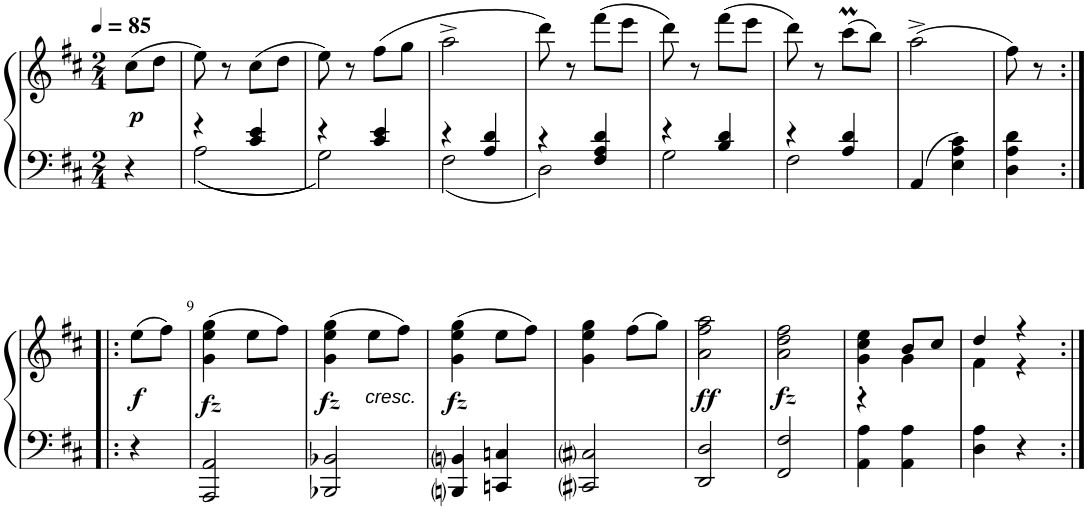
**kern	**kern	**dynam
*part1	*part1	*part1
*staff2	*staff1	*staff1/2
*I"Midi_1	*	*
*clefF4	*clefG2	*
*k[f#c#]	*k[f#c#]	*
*M2/4	*M2/4	*
*MM85	*MM85	*
=	=	=
!	!	!LO:DY:b
4r	(8cc#\L	p
.	8dd\J	.
=1	=1	=1
*^	*	*
4r	2A\	8ee\)	.
.	.	8r	.
4c#/ 4e/	.	(8cc#\L	.
.	.	8dd\J	.
=2	=2	=2	=2
4r	2G\	8ee\)	.
.	.	8r	.
4c#/ 4e/	.	(8ff#\L	.
.	.	8gg\J	.
=3	=3	=3	=3
4r	2F#\	2aa^\	.
4A/ 4d/	.	.	.
=4	=4	=4	=4
4r	2D\	8ddd\)	.
.	.	8r	.
4F#/ 4A/ 4d/	.	(8fff#\L	.
.	.	8eee\J	.
=5	=5	=5	=5
4r	2G\	8ddd\)	.
.	.	8r	.
4B/ 4d/	.	(8fff#\L	.
.	.	8eee\J	.
=6	=6	=6	=6
4r	2F#\	8ddd\)	.
.	.	8r	.
4A/ 4d/	.	(8ccc#m\L	.
.	.	8bb\J)	.
=7	=7	=7	=7
4AA/	2ryy	(2aa^\	.
4E\ 4A\ 4c#\	.	.	.
=8	=8	=8	=8
4D\ 4A\ 4d\	4ryy	8ff#\)	.
.	.	8r	.
*v	*v	*	*
!!LO:LB:g=z
=8X1:|!|:	=8X1:|!|:	=8X1:|!|:
!	!	!LO:DY:b
4r	(8ee\L	f
.	8ff#\J)	.
=9	=9	=9
!	!	!LO:DY:b
2AAA/ 2AA/	(4g\ 4ee\ 4gg\	fz
.	8ee\L	.
.	8ff#\J)	.
=10	=10	=10
!	!	!LO:DY:b
2BBB-X/ 2BB-X/	(4g\ 4ee\ 4gg\	fz
!	!LO:TX:b:i:t=cresc.	!
.	8ee\L	.
.	8ff#\J)	.
=11	=11	=11
!	!	!LO:DY:b
4BBBni/ 4BBni/	(4g\ 4ee\ 4gg\	fz
4CCn/ 4Cn/	8ee\L	.
.	8ff#\J)	.
=12	=12	=12
2CC#i/ 2C#i/	4g\ 4ee\ 4gg\	.
.	(8ff#\L	.
.	8gg\J)	.
=13	=13	=13
!	!	!LO:DY:b
2DD/ 2D/	2a\ 2ff#\ 2aa\	ff
=14	=14	=14
!	!	!LO:DY:b
2FF#/ 2F#/	2a\ 2dd\ 2ff#\	fz
=15	=15	=15
*	*^	*
4AA\ 4A\	4g\' 4cc#\' 4ee\'	4r	.
4AA\ 4A\	8b/L	4g\	.
.	8cc#/J	.	.
=16	=16	=16	=16
4D\ 4A\	4dd/	4f#\	.
4r	4r	4r	.
*	*v	*v	*
=:|!	=:|!	=:|!
*-	*-	*-
